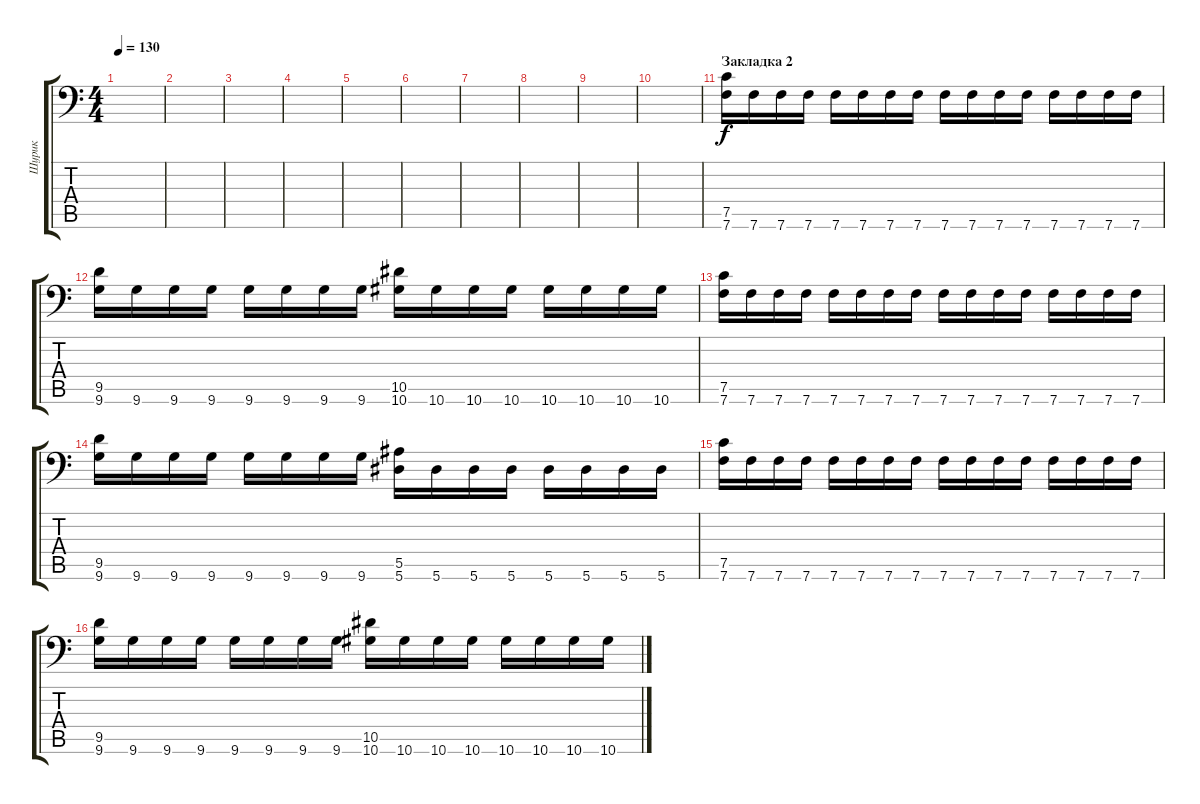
\track ("Шурик" "Шурик") {instrument distortionguitar}
\staff {score tabs}
\tuning (C4 G3 Eb3 Bb2 F2 Bb1) {hide}
\ts (4 4)
\tempo 130
\clef f4
\ks c
|
|
|
|
|
|
|
|
|
|
\section ("" "Закладка 2")
(7.5 7.6).16 7.6.16 7.6.16 7.6.16 7.6.16 7.6.16 7.6.16 7.6.16 7.6.16 7.6.16 7.6.16 7.6.16 7.6.16 7.6.16 7.6.16 7.6.16 |
(9.5 9.6).16 9.6.16 9.6.16 9.6.16 9.6.16 9.6.16 9.6.16 9.6.16 (10.5 10.6).16 10.6.16 10.6.16 10.6.16 10.6.16 10.6.16 10.6.16 10.6.16 |
(7.5 7.6).16 7.6.16 7.6.16 7.6.16 7.6.16 7.6.16 7.6.16 7.6.16 7.6.16 7.6.16 7.6.16 7.6.16 7.6.16 7.6.16 7.6.16 7.6.16 |
(9.5 9.6).16 9.6.16 9.6.16 9.6.16 9.6.16 9.6.16 9.6.16 9.6.16 (5.5 5.6).16 5.6.16 5.6.16 5.6.16 5.6.16 5.6.16 5.6.16 5.6.16 |
(7.5 7.6).16 7.6.16 7.6.16 7.6.16 7.6.16 7.6.16 7.6.16 7.6.16 7.6.16 7.6.16 7.6.16 7.6.16 7.6.16 7.6.16 7.6.16 7.6.16 |
(9.5 9.6).16 9.6.16 9.6.16 9.6.16 9.6.16 9.6.16 9.6.16 9.6.16 (10.5 10.6).16 10.6.16 10.6.16 10.6.16 10.6.16 10.6.16 10.6.16 10.6.16
